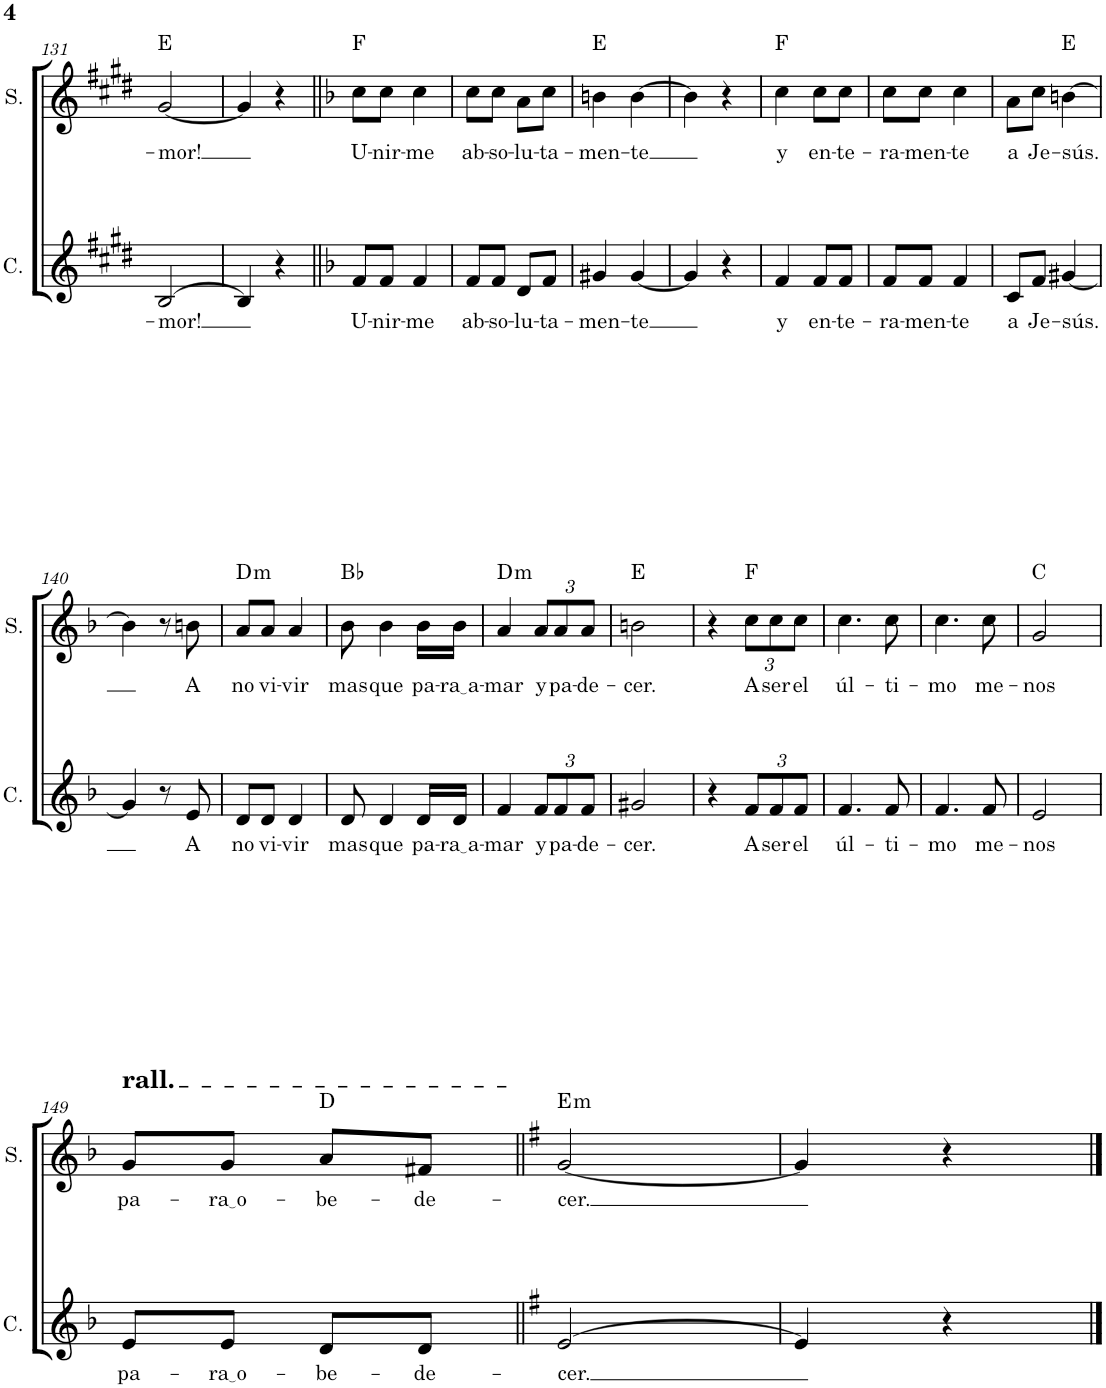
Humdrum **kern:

**kern	**text	**kern	**text	**harte
*part2	*part2	*part1	*part1	*part1
*staff2	*staff2	*staff1	*staff1	*
*I"Contralto	*	*I"Soprano	*	*
*I'C.	*	*I'S.	*	*
!!LO:PB:g=z
*clefG2	*	*clefG2	*	*
*k[f#c#g#d#]	*	*k[f#c#g#d#]	*	*
*M2/4	*	*M2/4	*	*
=131	=131	=131	=131	=131
!	!LO:LY:b	!	!LO:LY:b	!
[>2B/	-mor!	[2g#/	-mor!	E:maj
=132	=132	=132	=132	=132
4B/]	.	4g#/]	.	.
4r	.	4r	.	.
=133||	=133||	=133||	=133||	=133||
*k[b-]	*	*k[b-]	*	*
!	!LO:LY:b	!	!LO:LY:b	!
8f/L	U-	8cc\L	U-	F:maj
!	!LO:LY:b	!	!LO:LY:b	!
8f/J	-nir-	8cc\J	-nir-	.
!	!LO:LY:b	!	!LO:LY:b	!
4f/	-me	4cc\	-me	.
=134	=134	=134	=134	=134
!	!LO:LY:b	!	!LO:LY:b	!
8f/L	ab-	8cc\L	ab-	.
!	!LO:LY:b	!	!LO:LY:b	!
8f/J	-so-	8cc\J	-so-	.
!	!LO:LY:b	!	!LO:LY:b	!
8d/L	-lu-	8a\L	-lu-	.
!	!LO:LY:b	!	!LO:LY:b	!
8f/J	-ta-	8cc\J	-ta-	.
=135	=135	=135	=135	=135
!	!LO:LY:b	!	!LO:LY:b	!
4g#X/	-men-	4bn\	-men-	E:maj
!	!LO:LY:b	!	!LO:LY:b	!
[4g#/	-te	[4b\	-te	.
=136	=136	=136	=136	=136
4g#/]	.	4b\]	.	.
4r	.	4r	.	.
=137	=137	=137	=137	=137
!	!LO:LY:b	!	!LO:LY:b	!
4f/	y	4cc\	y	F:maj
!	!LO:LY:b	!	!LO:LY:b	!
8f/L	en-	8cc\L	en-	.
!	!LO:LY:b	!	!LO:LY:b	!
8f/J	-te-	8cc\J	-te-	.
=138	=138	=138	=138	=138
!	!LO:LY:b	!	!LO:LY:b	!
8f/L	-ra-	8cc\L	-ra-	.
!	!LO:LY:b	!	!LO:LY:b	!
8f/J	-men-	8cc\J	-men-	.
!	!LO:LY:b	!	!LO:LY:b	!
4f/	-te	4cc\	-te	.
=139	=139	=139	=139	=139
!	!LO:LY:b	!	!LO:LY:b	!
8c/L	a	8a\L	a	.
!	!LO:LY:b	!	!LO:LY:b	!
8f/J	Je-	8cc\J	Je-	.
!	!LO:LY:b	!	!LO:LY:b	!
[4g#X/	-sús.	[4bn\	-sús.	E:maj
!!LO:LB:g=z
=140	=140	=140	=140	=140
4g#/]	.	4b\]	.	.
8r	.	8r	.	.
!	!LO:LY:b	!	!LO:LY:b	!
8e/	A	8bn\	A	.
=141	=141	=141	=141	=141
!	!LO:LY:b	!	!LO:LY:b	!LO:H:kt=m
8d/L	no	8a/L	no	D:min
!	!LO:LY:b	!	!LO:LY:b	!
8d/J	vi-	8a/J	vi-	.
!	!LO:LY:b	!	!LO:LY:b	!
4d/	-vir	4a/	-vir	.
=142	=142	=142	=142	=142
!	!LO:LY:b	!	!LO:LY:b	!
8d/	mas	8b-\	mas	Bb:maj
!	!LO:LY:b	!	!LO:LY:b	!
4d/	que	4b-\	que	.
!	!LO:LY:b	!	!LO:LY:b	!
16d/LL	pa-	16b-\LL	pa-	.
!	!LO:LY:b	!	!LO:LY:b	!
16d/JJ	ra a	16b-\JJ	ra a	.
=143	=143	=143	=143	=143
!	!LO:LY:b	!	!LO:LY:b	!LO:H:kt=m
4f/	-mar	4a/	-mar	D:min
*Xbrackettup	*	*	*	*
!	!LO:LY:b	!	!	!
*	*	*Xbrackettup	*	*
!	!	!	!LO:LY:b	!
12f/L	y	12a/L	y	.
!	!LO:LY:b	!	!LO:LY:b	!
12f/	pa-	12a/	pa-	.
!	!LO:LY:b	!	!LO:LY:b	!
12f/J	-de-	12a/J	-de-	.
=144	=144	=144	=144	=144
!	!LO:LY:b	!	!LO:LY:b	!
2g#X/	-cer.	2bn\	-cer.	E:maj
=145	=145	=145	=145	=145
4r	.	4r	.	.
!	!LO:LY:b	!	!LO:LY:b	!
12f/L	A	12cc\L	A	F:maj
!	!LO:LY:b	!	!LO:LY:b	!
12f/	ser	12cc\	ser	.
!	!LO:LY:b	!	!LO:LY:b	!
12f/J	el	12cc\J	el	.
=146	=146	=146	=146	=146
!	!LO:LY:b	!	!LO:LY:b	!
4.f/	úl-	4.cc\	úl-	.
!	!LO:LY:b	!	!LO:LY:b	!
8f/	-ti-	8cc\	-ti-	.
=147	=147	=147	=147	=147
!	!LO:LY:b	!	!LO:LY:b	!
4.f/	-mo	4.cc\	-mo	.
!	!LO:LY:b	!	!LO:LY:b	!
8f/	me-	8cc\	me-	.
=148	=148	=148	=148	=148
!	!LO:LY:b	!	!LO:LY:b	!
2e/	-nos	2g/	-nos	C:maj
!!LO:LB:g=z
=149	=149	=149	=149	=149
!	!	!LO:TX:a:t=rall.	!	!
!	!LO:LY:b	!	!LO:LY:b	!
8e/L	pa-	8g/L	pa-	.
!	!LO:LY:b	!	!LO:LY:b	!
8e/J	ra o	8g/J	ra o	.
!	!LO:LY:b	!	!LO:LY:b	!
8d/L	-be-	8a/L	-be-	D:maj
!	!LO:LY:b	!	!LO:LY:b	!
8d/J	-de-	8f#X/J	-de-	.
=150||	=150||	=150||	=150||	=150||
*k[f#]	*	*k[f#]	*	*
!	!LO:LY:b	!	!LO:LY:b	!LO:H:kt=m
[>2e/	-cer.	[2g/	-cer.	E:min
=151	=151	=151	=151	=151
4e/]	.	4g/]	.	.
4r	.	4r	.	.
==	==	==	==	==
*-	*-	*-	*-	*-
